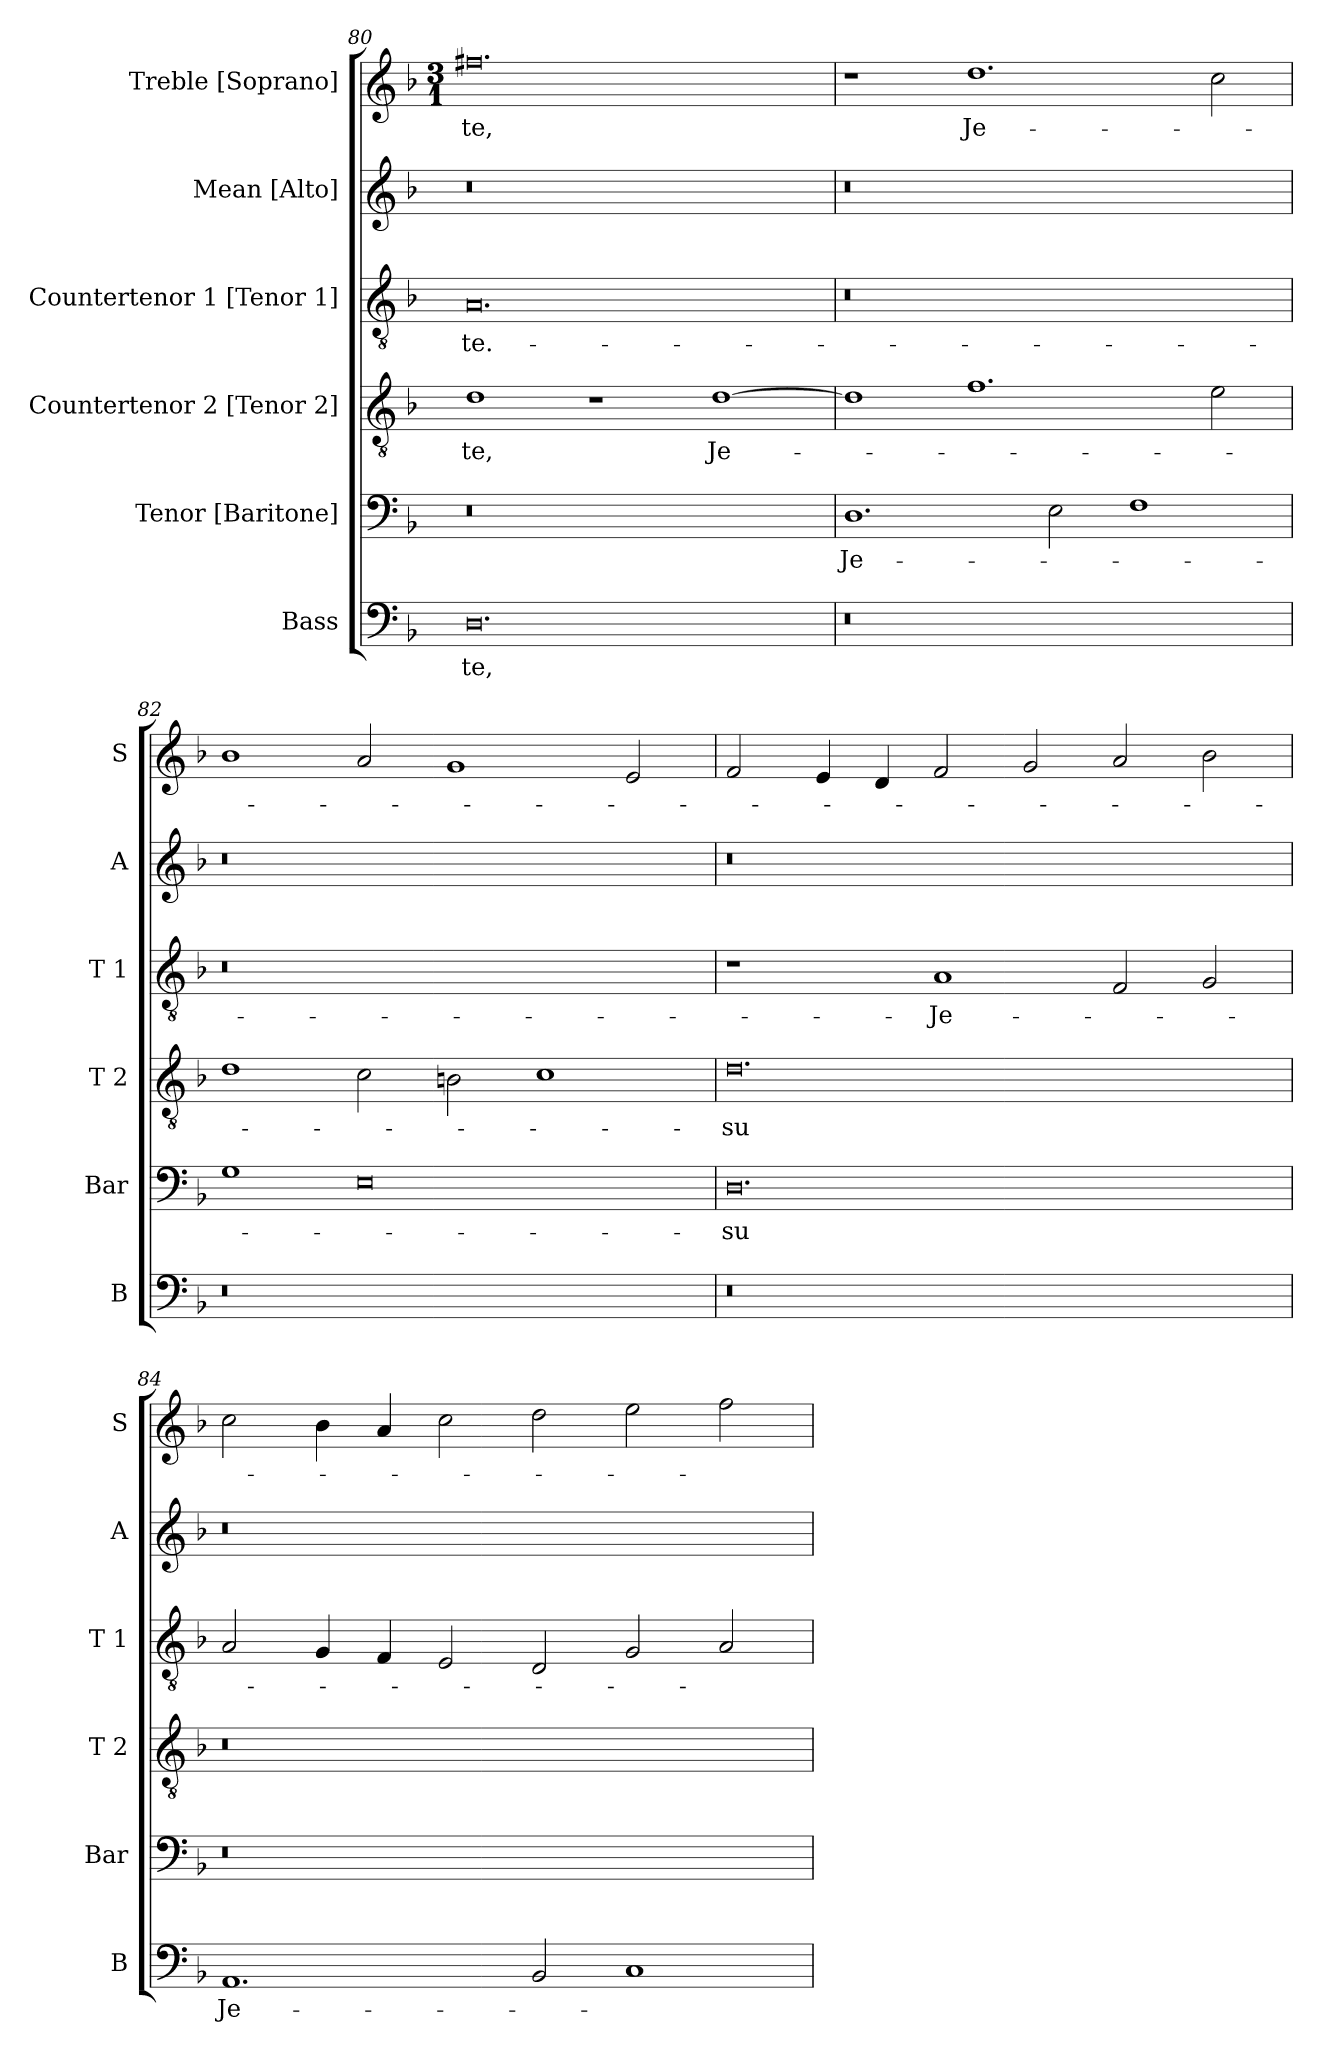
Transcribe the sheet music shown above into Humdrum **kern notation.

**kern	**text	**kern	**text	**kern	**text	**kern	**text	**kern	**kern	**text
*part6	*part6	*part5	*part5	*part4	*part4	*part3	*part3	*part2	*part1	*part1
*staff6	*staff6	*staff5	*staff5	*staff4	*staff4	*staff3	*staff3	*staff2	*staff1	*staff1
*I"Bass	*	*I"Tenor [Baritone]	*	*I"Countertenor 2 [Tenor 2]	*	*I"Countertenor 1 [Tenor 1]	*	*I"Mean [Alto]	*I"Treble [Soprano]	*
*I'B	*	*I'Bar	*	*I'T 2	*	*I'T 1	*	*I'A	*I'S	*
!!LO:PB:g=z
*clefF4	*	*clefF4	*	*clefGv2	*	*clefGv2	*	*clefG2	*clefG2	*
*k[b-]	*	*k[b-]	*	*k[b-]	*	*k[b-]	*	*k[b-]	*k[b-]	*
*d:	*	*d:	*	*d:	*	*d:	*	*d:	*d:	*
*	*	*	*	*	*	*	*	*	*M3/1	*
=80	=80	=80	=80	=80	=80	=80	=80	=80	=80	=80
0.D	-te,	0.r	.	1d	-te,	0.A	-te.-	0.r	0.ff#X	-te,
.	.	.	.	1r	.	.	.	.	.	.
.	.	.	.	[1d	Je-	.	.	.	.	.
=81	=81	=81	=81	=81	=81	=81	=81	=81	=81	=81
0.r	.	1.D	Je-	1d]	.	0.r	.	0.r	1r	.
.	.	.	.	1.f	.	.	.	.	1.dd	Je-
.	.	2E\	.	.	.	.	.	.	.	.
.	.	1F	.	.	.	.	.	.	.	.
.	.	.	.	2e\	.	.	.	.	2cc\	.
=82	=82	=82	=82	=82	=82	=82	=82	=82	=82	=82
0.r	.	1G	.	1d	.	0.r	.	0.r	1b-	.
.	.	0E	.	2c\	.	.	.	.	2a/	.
.	.	.	.	2Bn\	.	.	.	.	1g	.
.	.	.	.	1c	.	.	.	.	.	.
.	.	.	.	.	.	.	.	.	2e/	.
=83	=83	=83	=83	=83	=83	=83	=83	=83	=83	=83
0.r	.	0.D	-su	0.d	-su	1r	.	0.r	2f/	.
.	.	.	.	.	.	.	.	.	4e/	.
.	.	.	.	.	.	.	.	.	4d/	.
.	.	.	.	.	.	1A	-Je-	.	2f/	.
.	.	.	.	.	.	.	.	.	2g/	.
.	.	.	.	.	.	2F/	.	.	2a/	.
.	.	.	.	.	.	2G/	.	.	2b-\	.
=84	=84	=84	=84	=84	=84	=84	=84	=84	=84	=84
1.AA	Je-	0.r	.	0.r	.	2A/	.	0.r	2cc\	.
.	.	.	.	.	.	4G/	.	.	4b-\	.
.	.	.	.	.	.	4F/	.	.	4a/	.
.	.	.	.	.	.	2E/	.	.	2cc\	.
2BB-/	.	.	.	.	.	2D/	.	.	2dd\	.
1C	.	.	.	.	.	2G/	.	.	2ee\	.
.	.	.	.	.	.	2A/	.	.	2ff\	.
=	=	=	=	=	=	=	=	=	=	=
*-	*-	*-	*-	*-	*-	*-	*-	*-	*-	*-
